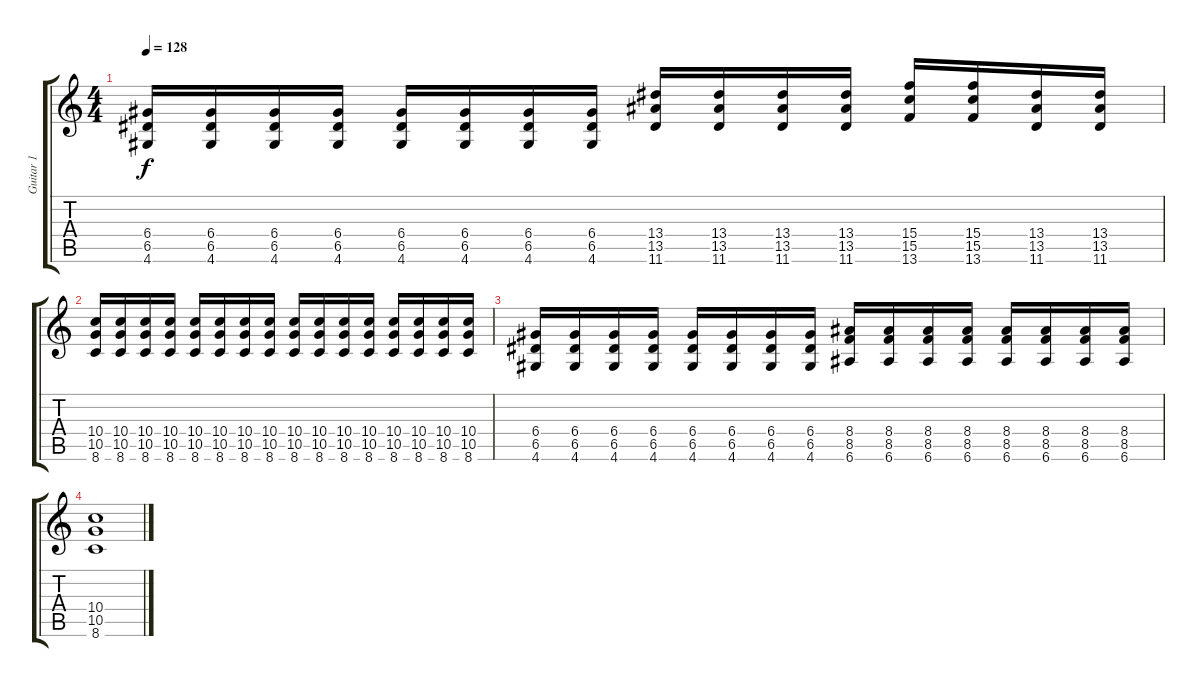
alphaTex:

\track ("Guitar 1" "Guitar 1") {instrument distortionguitar}
\staff {score tabs}
\tuning (E4 B3 G3 D3 A2 E2) {hide}
\ts (4 4)
\tempo 128
\clef g2
\ks c
(6.4 6.5 4.6).16{dy f} (6.4 6.5 4.6).16 (6.4 6.5 4.6).16 (6.4 6.5 4.6).16 (6.4 6.5 4.6).16 (6.4 6.5 4.6).16 (6.4 6.5 4.6).16 (6.4 6.5 4.6).16 (13.4 13.5 11.6).16 (13.4 13.5 11.6).16 (13.4 13.5 11.6).16 (13.4 13.5 11.6).16 (15.4 15.5 13.6).16 (15.4 15.5 13.6).16 (13.4 13.5 11.6).16 (13.4 13.5 11.6).16 |
(10.4 10.5 8.6).16 (10.4 10.5 8.6).16 (10.4 10.5 8.6).16 (10.4 10.5 8.6).16 (10.4 10.5 8.6).16 (10.4 10.5 8.6).16 (10.4 10.5 8.6).16 (10.4 10.5 8.6).16 (10.4 10.5 8.6).16 (10.4 10.5 8.6).16 (10.4 10.5 8.6).16 (10.4 10.5 8.6).16 (10.4 10.5 8.6).16 (10.4 10.5 8.6).16 (10.4 10.5 8.6).16 (10.4 10.5 8.6).16 |
(6.4 6.5 4.6).16 (6.4 6.5 4.6).16 (6.4 6.5 4.6).16 (6.4 6.5 4.6).16 (6.4 6.5 4.6).16 (6.4 6.5 4.6).16 (6.4 6.5 4.6).16 (6.4 6.5 4.6).16 (8.4 8.5 6.6).16 (8.4 8.5 6.6).16 (8.4 8.5 6.6).16 (8.4 8.5 6.6).16 (8.4 8.5 6.6).16 (8.4 8.5 6.6).16 (8.4 8.5 6.6).16 (8.4 8.5 6.6).16 |
(10.4 10.5 8.6).1
